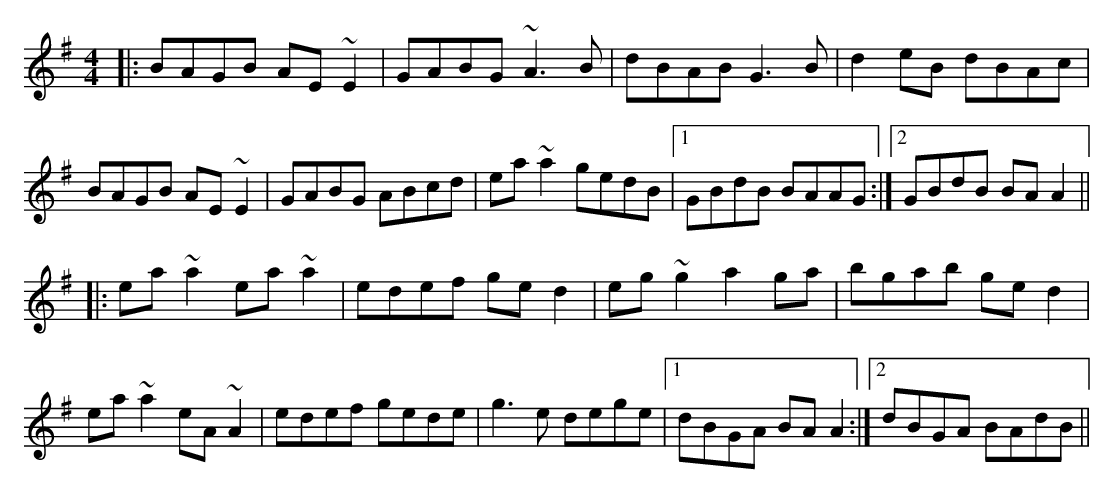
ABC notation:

X:1
M:4/4
K:Ador
|:BAGB AE~E2|GABG ~A3B|dBAB G3B|d2eB dBAc|
BAGB AE~E2|GABG ABcd|ea~a2 gedB|1 GBdB BAAG:|2 GBdB BAA2||
|:ea~a2 ea~a2|edef ged2|eg~g2 a2ga|bgab ged2|
ea~a2 eA~A2|edef gede|g3e dege|1 dBGA BAA2:|2 dBGA BAdB||
